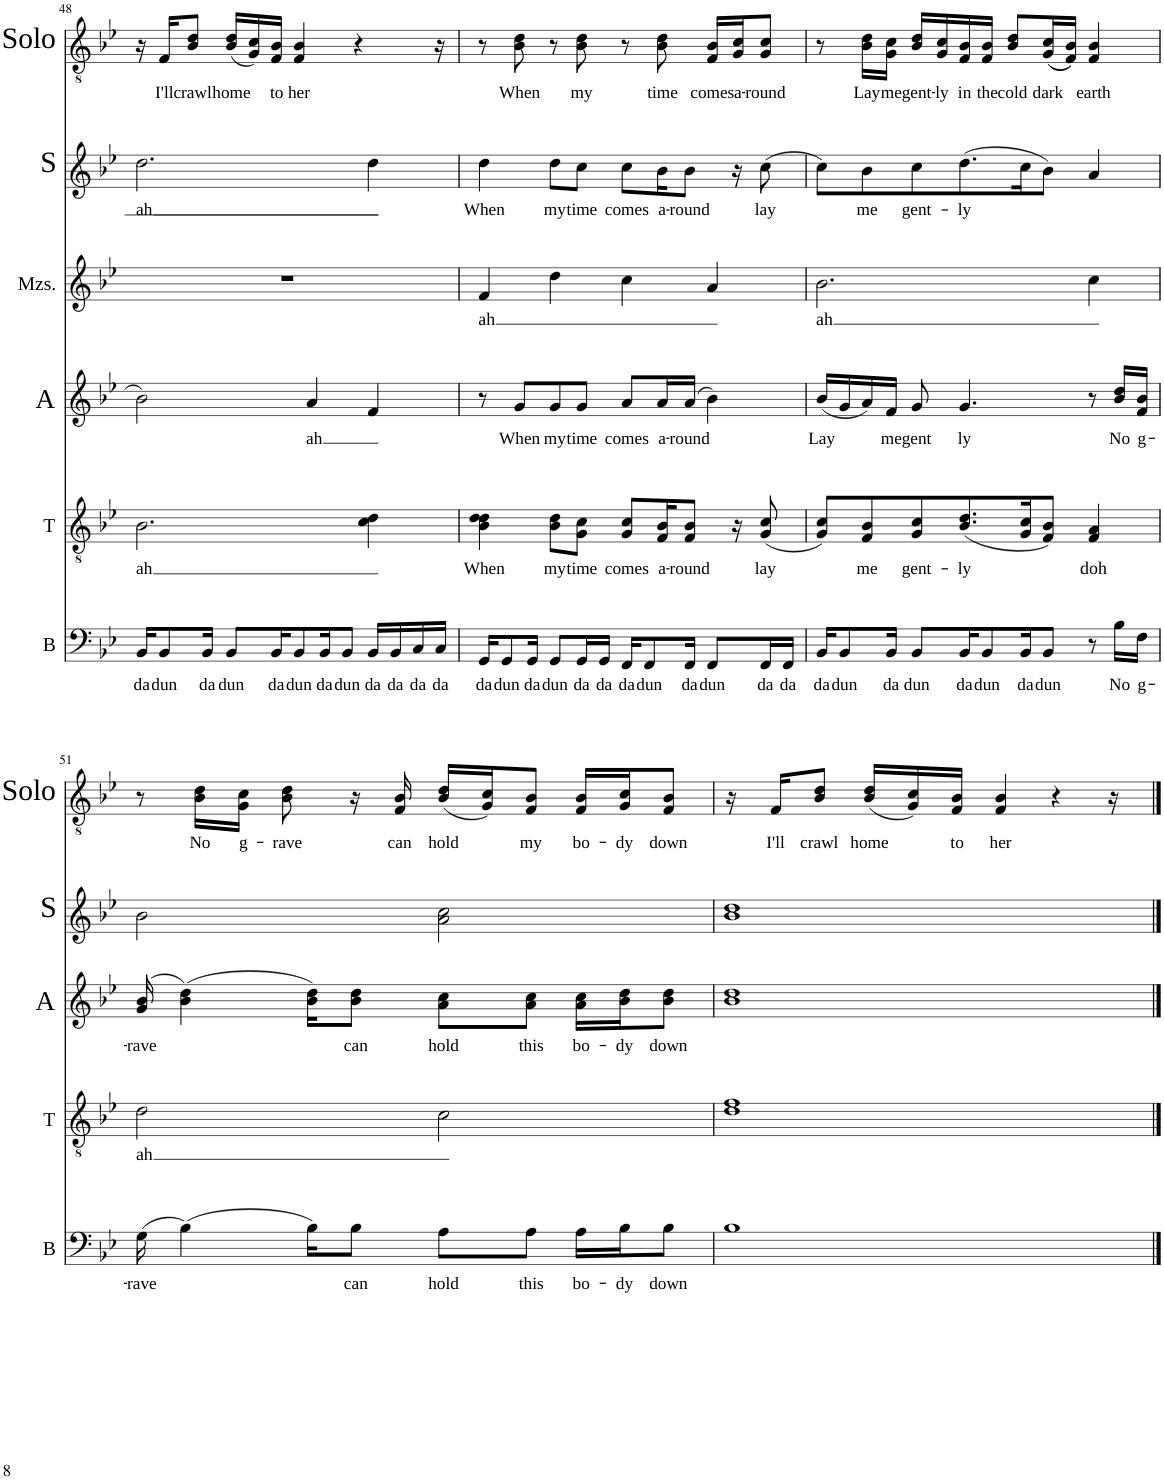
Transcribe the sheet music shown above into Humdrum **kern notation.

**kern	**text	**kern	**text	**kern	**text	**kern	**text	**kern	**text	**kern	**text
*part6	*part6	*part5	*part5	*part4	*part4	*part3	*part3	*part2	*part2	*part1	*part1
*staff6	*staff6	*staff5	*staff5	*staff4	*staff4	*staff3	*staff3	*staff2	*staff2	*staff1	*staff1
*I"Bass	*	*I"Tenor	*	*I"Alto	*	*I"Mezzosoprano	*	*I"Soprano	*	*I"Solo	*
*I'B	*	*I'T	*	*I'A	*	*I'Mzs.	*	*I'S	*	*I'Solo	*
!!LO:PB:g=z
*clefF4	*	*clefGv2	*	*clefG2	*	*clefG2	*	*clefG2	*	*clefGv2	*
*k[b-e-]	*	*k[b-e-]	*	*k[b-e-]	*	*k[b-e-]	*	*k[b-e-]	*	*k[b-e-]	*
*M4/4	*	*M4/4	*	*M4/4	*	*M4/4	*	*M4/4	*	*M4/4	*
=48	=48	=48	=48	=48	=48	=48	=48	=48	=48	=48	=48
!	!LO:LY:b	!	!LO:LY:b	!	!	!	!	!	!LO:LY:b	!	!
16BB-/KL	da	2.B-\	ah	2b-\	.	1r	.	2.dd\	ah	16r	.
!	!LO:LY:b	!	!	!	!	!	!	!	!	!	!LO:LY:b
8BB-/	dun	.	.	.	.	.	.	.	.	16F/KL	I'll
!	!	!	!	!	!	!	!	!	!	!	!LO:LY:b
.	.	.	.	.	.	.	.	.	.	8B-/ 8d/J	crawl
!	!LO:LY:b	!	!	!	!	!	!	!	!	!	!
16BB-/Jk	da	.	.	.	.	.	.	.	.	.	.
!	!LO:LY:b	!	!	!	!	!	!	!	!	!	!LO:LY:b
8BB-/L	dun	.	.	.	.	.	.	.	.	(16B-/ 16d/LL	home
.	.	.	.	.	.	.	.	.	.	16G/ 16c/)	.
!	!LO:LY:b	!	!	!	!	!	!	!	!	!	!LO:LY:b
16BB-/K	da	.	.	.	.	.	.	.	.	16F/ 16B-/JJ	to
!	!LO:LY:b	!	!	!	!	!	!	!	!	!	!LO:LY:b
8BB-/	dun	.	.	.	.	.	.	.	.	4F/ 4B-/	her
!	!	!	!	!	!LO:LY:b	!	!	!	!	!	!
.	.	.	.	4a/	ah	.	.	.	.	.	.
!	!LO:LY:b	!	!	!	!	!	!	!	!	!	!
16BB-/K	da	.	.	.	.	.	.	.	.	.	.
!	!LO:LY:b	!	!	!	!	!	!	!	!	!	!
8BB-/J	dun	.	.	.	.	.	.	.	.	.	.
.	.	.	.	.	.	.	.	.	.	4r	.
!	!LO:LY:b	!	!	!	!	!	!	!	!	!	!
16BB-/LL	da	4c\ 4d\	.	4f/	.	.	.	4dd\	.	.	.
!	!LO:LY:b	!	!	!	!	!	!	!	!	!	!
16BB-/	da	.	.	.	.	.	.	.	.	.	.
!	!LO:LY:b	!	!	!	!	!	!	!	!	!	!
16C/	da	.	.	.	.	.	.	.	.	.	.
!	!LO:LY:b	!	!	!	!	!	!	!	!	!	!
16C/JJ	da	.	.	.	.	.	.	.	.	16r	.
=49	=49	=49	=49	=49	=49	=49	=49	=49	=49	=49	=49
!	!LO:LY:b	!	!LO:LY:b	!	!	!	!LO:LY:b	!	!LO:LY:b	!	!
16GG/KL	da	4B-\ 4d\ 4d\	When	8r	.	4f/	ah	4dd\	When	8r	.
!	!LO:LY:b	!	!	!	!	!	!	!	!	!	!
8GG/	dun	.	.	.	.	.	.	.	.	.	.
!	!	!	!	!	!LO:LY:b	!	!	!	!	!	!LO:LY:b
.	.	.	.	8g/L	When	.	.	.	.	8B-\ 8d\	When
!	!LO:LY:b	!	!	!	!	!	!	!	!	!	!
16GG/Jk	da	.	.	.	.	.	.	.	.	.	.
!	!LO:LY:b	!	!LO:LY:b	!	!LO:LY:b	!	!	!	!LO:LY:b	!	!
8GG/L	dun	8B-\ 8d\L	my	8g/	my	4dd\	.	8dd\L	my	8r	.
!	!LO:LY:b	!	!LO:LY:b	!	!LO:LY:b	!	!	!	!LO:LY:b	!	!LO:LY:b
16GG/L	da	8G\ 8c\J	time	8g/J	time	.	.	8cc\J	time	8B-\ 8d\	my
!	!LO:LY:b	!	!	!	!	!	!	!	!	!	!
16GG/JJ	da	.	.	.	.	.	.	.	.	.	.
!	!LO:LY:b	!	!LO:LY:b	!	!LO:LY:b	!	!	!	!LO:LY:b	!	!
16FF/KL	da	8G/ 8c/L	comes	8a/L	comes	4cc\	.	8cc\L	comes	8r	.
!	!LO:LY:b	!	!	!	!	!	!	!	!	!	!
8FF/	dun	.	.	.	.	.	.	.	.	.	.
!	!	!	!LO:LY:b	!	!LO:LY:b	!	!	!	!LO:LY:b	!	!LO:LY:b
.	.	16F/ 16B-/K	a-	16a/L	a-	.	.	16b-\K	a-	8B-\ 8d\	time
!	!LO:LY:b	!	!LO:LY:b	!	!LO:LY:b	!	!	!	!LO:LY:b	!	!
16FF/Jk	da	8F/ 8B-/J	-round	(16a/JJ	-round	.	.	8b-\J	-round	.	.
!	!LO:LY:b	!	!	!	!	!	!	!	!	!	!LO:LY:b
8FF/L	dun	.	.	4b-\)	.	4a/	.	.	.	16F/ 16B-/LL	comes
!	!	!	!	!	!	!	!	!	!	!	!LO:LY:b
.	.	16r	.	.	.	.	.	16r	.	16G/ 16c/J	a-
!	!LO:LY:b	!	!LO:LY:b	!	!	!	!	!	!LO:LY:b	!	!LO:LY:b
16FF/L	da	(8G/ 8c/	lay	.	.	.	.	(8cc\	lay	8G/ 8c/J	-round
!	!LO:LY:b	!	!	!	!	!	!	!	!	!	!
16FF/JJ	da	.	.	.	.	.	.	.	.	.	.
=50	=50	=50	=50	=50	=50	=50	=50	=50	=50	=50	=50
!	!LO:LY:b	!	!	!	!LO:LY:b	!	!LO:LY:b	!	!	!	!
16BB-/KL	da	8G/ 8c/L)	.	(16b-/LL	Lay	2.b-\	ah	8cc\L)	.	8r	.
!	!LO:LY:b	!	!	!	!	!	!	!	!	!	!
8BB-/	dun	.	.	16g/	.	.	.	.	.	.	.
!	!	!	!LO:LY:b	!	!	!	!	!	!LO:LY:b	!	!LO:LY:b
.	.	8F/ 8B-/	me	16a/)	.	.	.	8b-\	me	16B-\ 16d\LL	Lay
!	!LO:LY:b	!	!	!	!LO:LY:b	!	!	!	!	!	!LO:LY:b
16BB-/Jk	da	.	.	16f/JJ	me	.	.	.	.	16G\ 16c\JJ	me
!	!LO:LY:b	!	!LO:LY:b	!	!LO:LY:b	!	!	!	!LO:LY:b	!	!LO:LY:b
8BB-/L	dun	8G/ 8c/	gent-	8g/	gent	.	.	8cc\	gent-	16B-/ 16d/LL	gent-
!	!	!	!	!	!	!	!	!	!	!	!LO:LY:b
.	.	.	.	.	.	.	.	.	.	16G/ 16c/	-ly
!	!LO:LY:b	!	!LO:LY:b	!	!LO:LY:b	!	!	!	!LO:LY:b	!	!LO:LY:b
16BB-/K	da	(8.B-/ 8.d/	-ly	4.g/	ly	.	.	(8.dd\	-ly	16F/ 16B-/	in
!	!LO:LY:b	!	!	!	!	!	!	!	!	!	!LO:LY:b
8BB-/	dun	.	.	.	.	.	.	.	.	16F/ 16B-/JJ	the
!	!	!	!	!	!	!	!	!	!	!	!LO:LY:b
.	.	.	.	.	.	.	.	.	.	8B-/ 8d/L	cold
!	!LO:LY:b	!	!	!	!	!	!	!	!	!	!
16BB-/K	da	16G/ 16c/K	.	.	.	.	.	16cc\K	.	.	.
!	!LO:LY:b	!	!	!	!	!	!	!	!	!	!LO:LY:b
8BB-/J	dun	8F/ 8B-/J)	.	.	.	.	.	8b-\J)	.	((16G/ 16c/L	dark
.	.	.	.	.	.	.	.	.	.	16F/ 16B-/JJ))	.
!	!	!	!LO:LY:b	!	!	!	!	!	!	!	!LO:LY:b
8r	.	4F/ 4A/	doh	8r	.	4cc\	.	4a/	.	4F/ 4B-/	earth
!	!LO:LY:b	!	!	!	!LO:LY:b	!	!	!	!	!	!
16B-\LL	No	.	.	16b-/ 16dd/LL	No	.	.	.	.	.	.
!	!LO:LY:b	!	!	!	!LO:LY:b	!	!	!	!	!	!
16F\JJ	g-	.	.	16f/ 16b-/JJ	g-	.	.	.	.	.	.
!!LO:LB:g=z
=51	=51	=51	=51	=51	=51	=51	=51	=51	=51	=51	=51
!	!LO:LY:b	!	!LO:LY:b	!	!LO:LY:b	!	!	!	!	!	!
(16G\	-rave	2d\	ah	(16g/ 16b-/	-rave	1r	.	2b-\	.	8r	.
(4B-\)	.	.	.	(4b-\ 4dd\)	.	.	.	.	.	.	.
!	!	!	!	!	!	!	!	!	!	!	!LO:LY:b
.	.	.	.	.	.	.	.	.	.	16B-\ 16d\LL	No
!	!	!	!	!	!	!	!	!	!	!	!LO:LY:b
.	.	.	.	.	.	.	.	.	.	16G\ 16c\JJ	g-
!	!	!	!	!	!	!	!	!	!	!	!LO:LY:b
.	.	.	.	.	.	.	.	.	.	8B-\ 8d\	-rave
16B-\KL)	.	.	.	16b-\ 16dd\KL)	.	.	.	.	.	.	.
!	!LO:LY:b	!	!	!	!LO:LY:b	!	!	!	!	!	!
8B-\J	can	.	.	8b-\ 8dd\J	can	.	.	.	.	16r	.
!	!	!	!	!	!	!	!	!	!	!	!LO:LY:b
.	.	.	.	.	.	.	.	.	.	16F/ 16B-/	can
!	!LO:LY:b	!	!	!	!LO:LY:b	!	!	!	!	!	!LO:LY:b
8A\L	hold	2c\	.	8a\ 8cc\L	hold	.	.	2a\ 2cc\	.	(16B-/ 16d/LL	hold
.	.	.	.	.	.	.	.	.	.	16G/ 16c/J)	.
!	!LO:LY:b	!	!	!	!LO:LY:b	!	!	!	!	!	!LO:LY:b
8A\J	this	.	.	8a\ 8cc\J	this	.	.	.	.	8F/ 8B-/J	my
!	!LO:LY:b	!	!	!	!LO:LY:b	!	!	!	!	!	!LO:LY:b
16A\LL	bo-	.	.	16a\ 16cc\LL	bo-	.	.	.	.	16F/ 16B-/LL	bo-
!	!LO:LY:b	!	!	!	!LO:LY:b	!	!	!	!	!	!LO:LY:b
16B-\J	-dy	.	.	16b-\ 16dd\J	-dy	.	.	.	.	16G/ 16c/J	-dy
!	!LO:LY:b	!	!	!	!LO:LY:b	!	!	!	!	!	!LO:LY:b
8B-\J	down	.	.	8b-\ 8dd\J	down	.	.	.	.	8F/ 8B-/J	down
=52	=52	=52	=52	=52	=52	=52	=52	=52	=52	=52	=52
1B-	.	1d 1f	.	1b- 1dd	.	1r	.	1b- 1dd	.	16r	.
!	!	!	!	!	!	!	!	!	!	!	!LO:LY:b
.	.	.	.	.	.	.	.	.	.	16F/KL	I'll
!	!	!	!	!	!	!	!	!	!	!	!LO:LY:b
.	.	.	.	.	.	.	.	.	.	8B-/ 8d/J	crawl
!	!	!	!	!	!	!	!	!	!	!	!LO:LY:b
.	.	.	.	.	.	.	.	.	.	(16B-/ 16d/LL	home
.	.	.	.	.	.	.	.	.	.	16G/ 16c/)	.
!	!	!	!	!	!	!	!	!	!	!	!LO:LY:b
.	.	.	.	.	.	.	.	.	.	16F/ 16B-/JJ	to
!	!	!	!	!	!	!	!	!	!	!	!LO:LY:b
.	.	.	.	.	.	.	.	.	.	4F/ 4B-/	her
.	.	.	.	.	.	.	.	.	.	4r	.
.	.	.	.	.	.	.	.	.	.	16r	.
==	==	==	==	==	==	==	==	==	==	==	==
*-	*-	*-	*-	*-	*-	*-	*-	*-	*-	*-	*-
